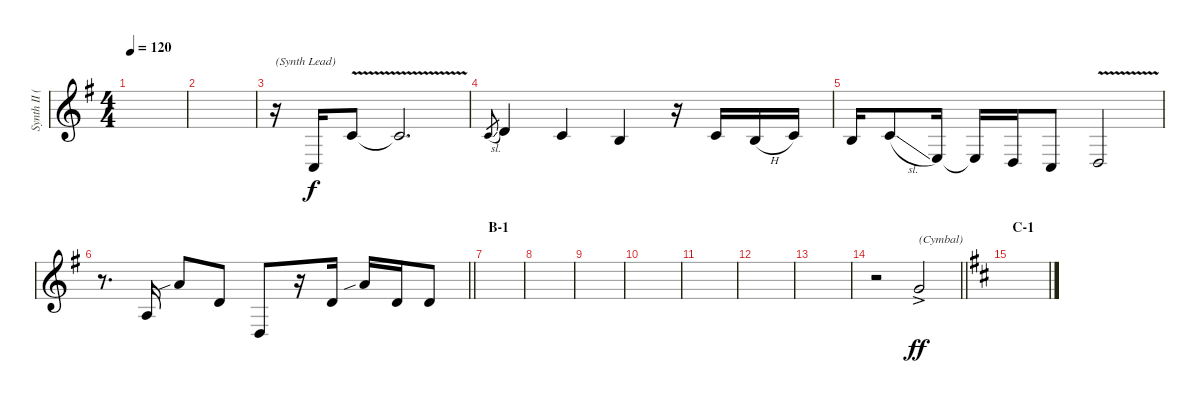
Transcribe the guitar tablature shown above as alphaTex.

\track ("Synth II (1)" "Synth II (") {instrument lead8bassandlead}
\staff {score}
\tuning (E4 B3 G3 D3 A2 E2) {hide}
\ts (4 4)
\tempo 120
\clef g2
\ks g
|
|
r.16{txt "(Synth Lead)"} 3.5.16 1.2{v}.8 1.2{v t}.2{d} |
1.2{sl}.8{gr} 3.2.4 1.2.4 0.2.4 r.16 1.2.16 0.2{h}.16 1.2.16 |
0.2.16 10.4{sl}.8 2.4.16 2.4{t}.16 5.5.16 3.5.8 0.4{v}.2 |
\barLineRight lightlight
r.8{d} 12.5.16 24.5{sib}.8 3.2.8 0.4.8 r.16 3.2.16 5.1{sib}.16 3.2.16 3.2.8 |
\section ("" "B-1")
|
|
|
|
|
|
|
\barLineRight lightlight
r.2 3.1{ac}.2{txt "(Cymbal)" dy ff instrument reversecymbal} |
\section ("" "C-1")
\ks d
